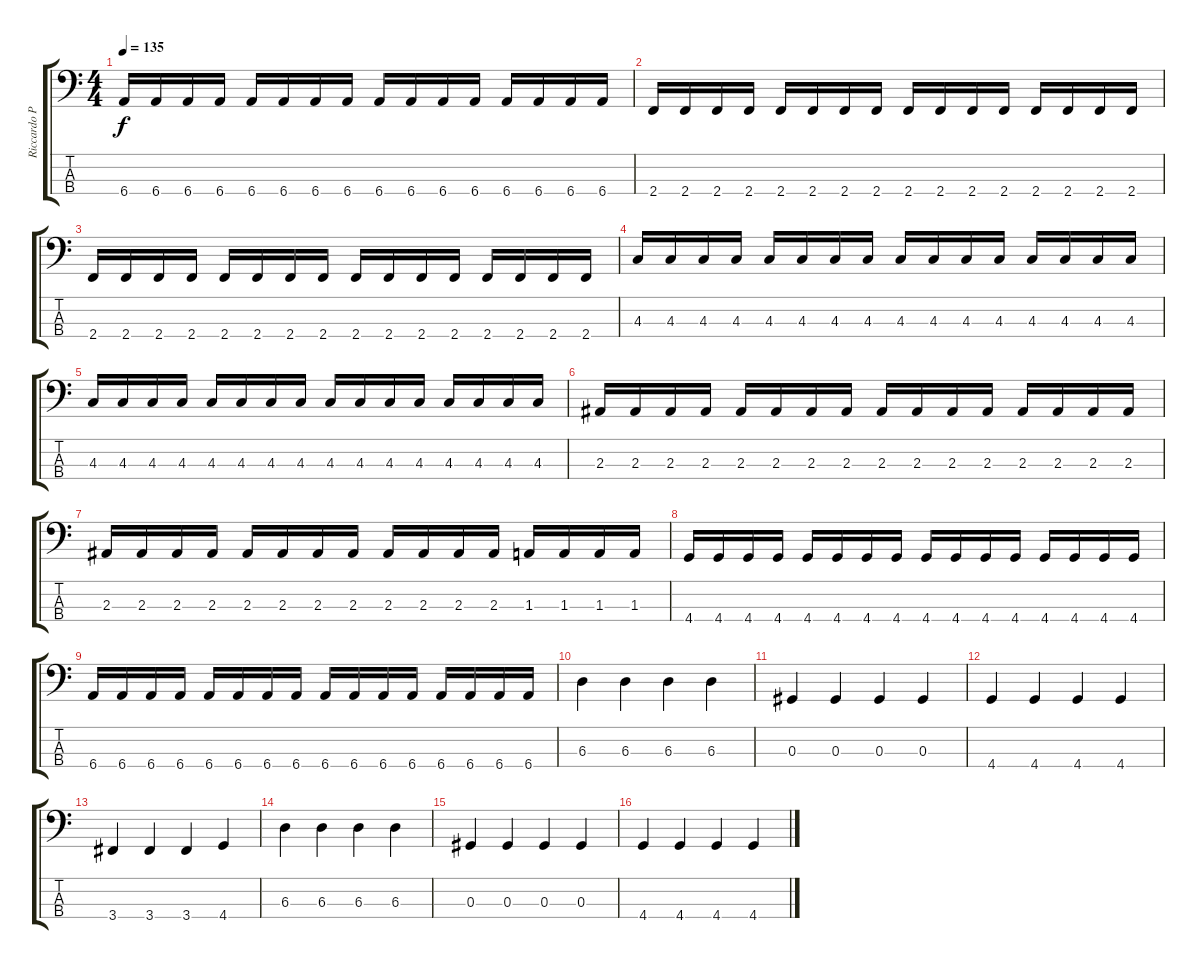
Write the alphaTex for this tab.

\track ("Riccardo Paoli" "Riccardo P") {instrument electricbassfinger}
\staff {score tabs}
\tuning (Gb2 Db2 Ab1 Eb1) {hide}
\ts (4 4)
\tempo 135
\clef f4
\ks c
6.4.16{dy f} 6.4.16 6.4.16 6.4.16 6.4.16 6.4.16 6.4.16 6.4.16 6.4.16 6.4.16 6.4.16 6.4.16 6.4.16 6.4.16 6.4.16 6.4.16 |
2.4.16 2.4.16 2.4.16 2.4.16 2.4.16 2.4.16 2.4.16 2.4.16 2.4.16 2.4.16 2.4.16 2.4.16 2.4.16 2.4.16 2.4.16 2.4.16 |
2.4.16 2.4.16 2.4.16 2.4.16 2.4.16 2.4.16 2.4.16 2.4.16 2.4.16 2.4.16 2.4.16 2.4.16 2.4.16 2.4.16 2.4.16 2.4.16 |
4.3.16 4.3.16 4.3.16 4.3.16 4.3.16 4.3.16 4.3.16 4.3.16 4.3.16 4.3.16 4.3.16 4.3.16 4.3.16 4.3.16 4.3.16 4.3.16 |
4.3.16 4.3.16 4.3.16 4.3.16 4.3.16 4.3.16 4.3.16 4.3.16 4.3.16 4.3.16 4.3.16 4.3.16 4.3.16 4.3.16 4.3.16 4.3.16 |
2.3.16 2.3.16 2.3.16 2.3.16 2.3.16 2.3.16 2.3.16 2.3.16 2.3.16 2.3.16 2.3.16 2.3.16 2.3.16 2.3.16 2.3.16 2.3.16 |
2.3.16 2.3.16 2.3.16 2.3.16 2.3.16 2.3.16 2.3.16 2.3.16 2.3.16 2.3.16 2.3.16 2.3.16 1.3.16 1.3.16 1.3.16 1.3.16 |
4.4.16 4.4.16 4.4.16 4.4.16 4.4.16 4.4.16 4.4.16 4.4.16 4.4.16 4.4.16 4.4.16 4.4.16 4.4.16 4.4.16 4.4.16 4.4.16 |
6.4.16 6.4.16 6.4.16 6.4.16 6.4.16 6.4.16 6.4.16 6.4.16 6.4.16 6.4.16 6.4.16 6.4.16 6.4.16 6.4.16 6.4.16 6.4.16 |
6.3.4 6.3.4 6.3.4 6.3.4 |
0.3.4 0.3.4 0.3.4 0.3.4 |
4.4.4 4.4.4 4.4.4 4.4.4 |
3.4.4 3.4.4 3.4.4 4.4.4 |
6.3.4 6.3.4 6.3.4 6.3.4 |
0.3.4 0.3.4 0.3.4 0.3.4 |
4.4.4 4.4.4 4.4.4 4.4.4
